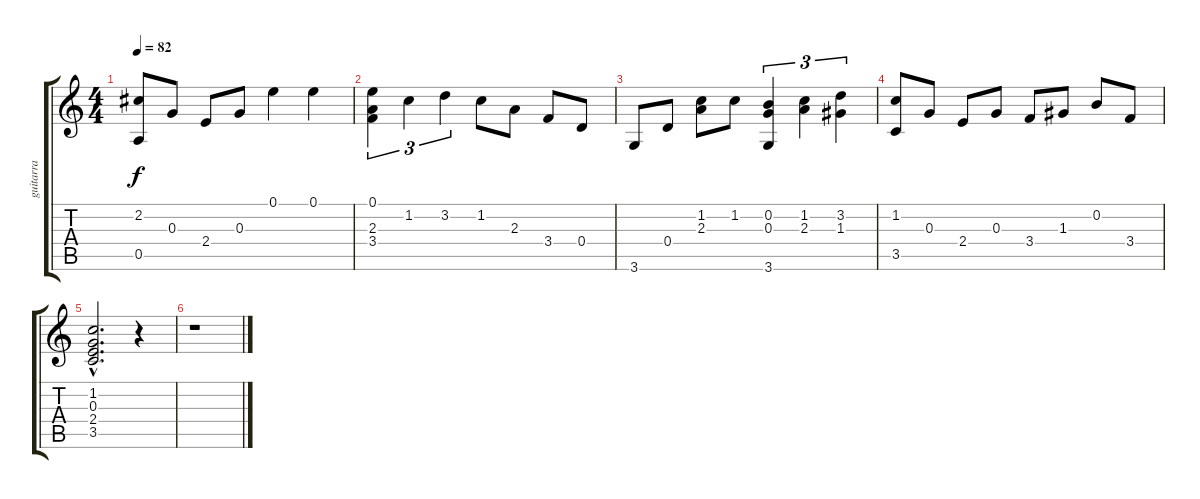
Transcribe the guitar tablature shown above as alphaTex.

\track ("guitarra     " "guitarra  ") {instrument acousticguitarnylon}
\staff {score tabs}
\tuning (E4 B3 G3 D3 A2 E2) {hide}
\ts (4 4)
\tempo 82
\clef g2
\ks c
(2.2 0.5).8{dy f} 0.3.8 2.4.8 0.3.8 0.1.4 0.1.4 |
(0.1 2.3 3.4).4{tu (3 2)} 1.2.4{tu (3 2)} 3.2.4{tu (3 2)} 1.2.8 2.3.8 3.4.8 0.4.8 |
3.6.8 0.4.8 (1.2 2.3).8 1.2.8 (0.2 0.3 3.6).4{tu (3 2)} (1.2 2.3).4{tu (3 2)} (3.2 1.3).4{tu (3 2)} |
(1.2 3.5).8 0.3.8 2.4.8 0.3.8 3.4.8 1.3.8 0.2.8 3.4.8 |
(1.2{hac} 0.3{hac} 2.4{hac} 3.5{hac}).2{d} r.4 |
r.1
